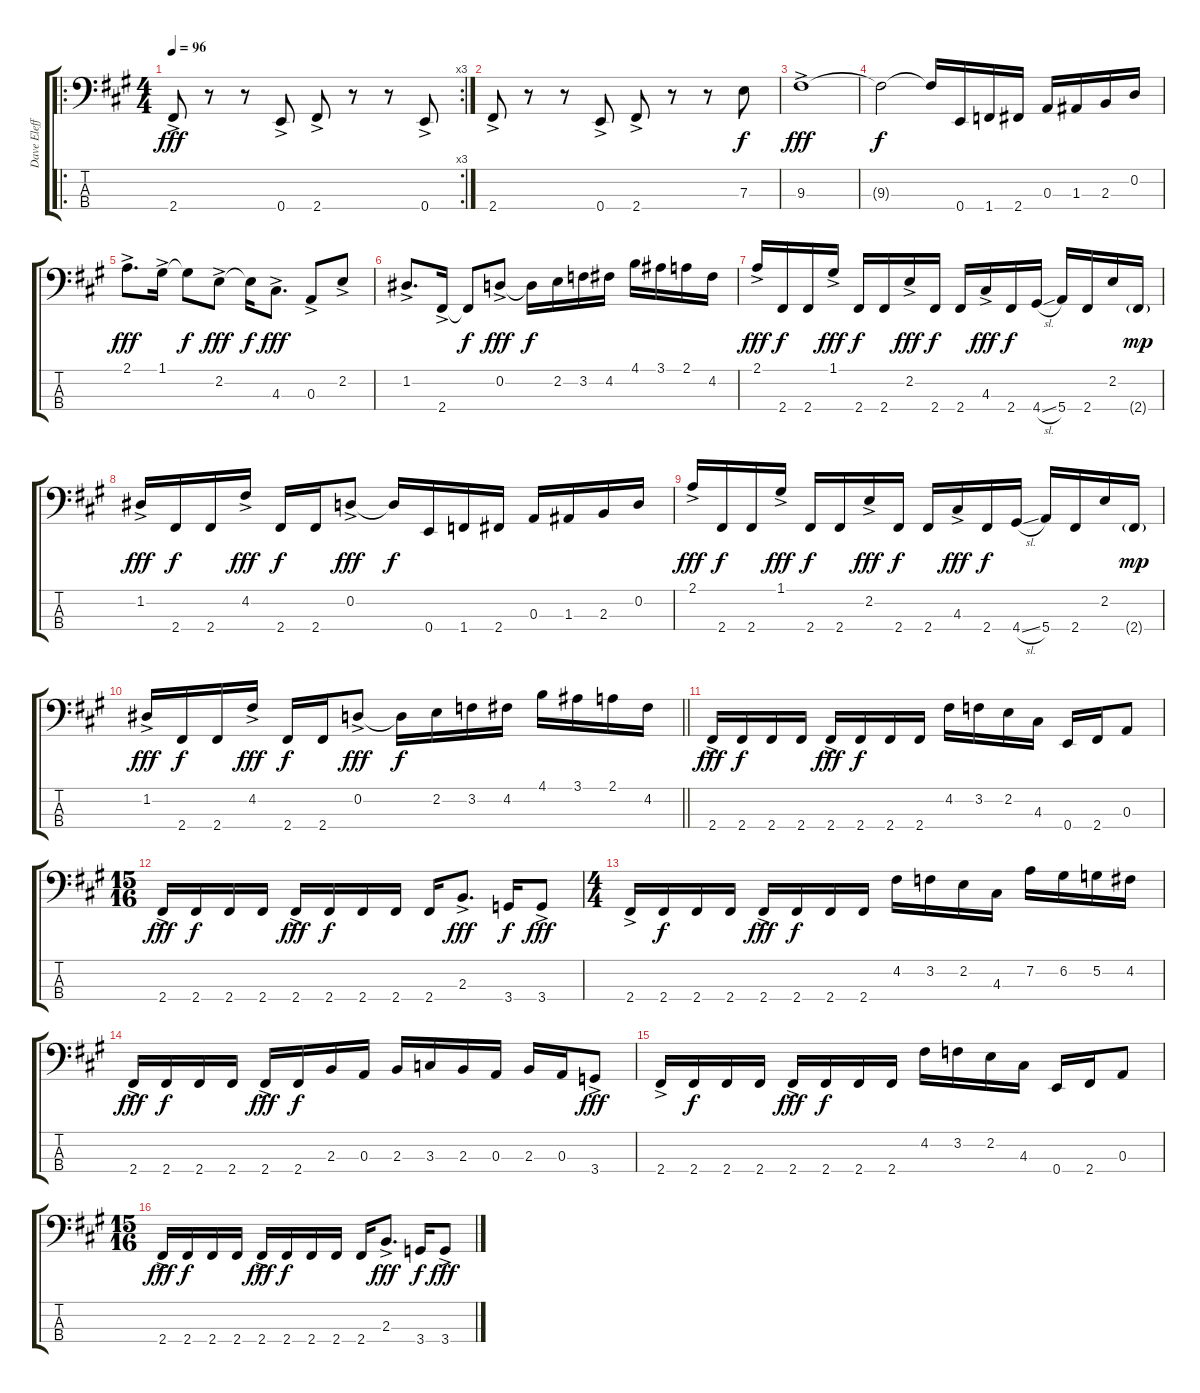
\track ("Dave Eleffson" "Dave Eleff") {instrument electricbassfinger}
\staff {score tabs}
\tuning (G2 D2 A1 E1) {hide}
\ro
\rc 3
\ts (4 4)
\tempo 96
\clef f4
\ks f#minor
2.4{ac}.8{dy fff instrument electricbassfinger} r.8 r.8 0.4{ac}.8 2.4{ac}.8 r.8 r.8 0.4{ac}.8 |
2.4{ac}.8 r.8 r.8 0.4{ac}.8 2.4{ac}.8 r.8 r.8 7.3.8{dy f} |
9.3{ac}.1{dy fff} |
9.3{t}.2{dy f} 9.3{t}.16 0.4.16 1.4.16 2.4.16 0.3.16 1.3.16 2.3.16 0.2.16 |
2.1{ac}.8{d dy fff} 1.1{ac}.16 1.1{t}.8{dy f} 2.2{ac}.8{dy fff} 2.2{t}.16{dy f} 4.3{ac}.8{d dy fff} 0.3{ac}.8 2.2{ac}.8 |
1.2{ac}.8{d} 2.4{ac}.16 2.4{t}.8{dy f} 0.2{ac}.8{dy fff} 0.2{t}.16{dy f} 2.2.16 3.2.16 4.2.16 4.1.16 3.1.16 2.1.16 4.2.16 |
2.1{ac}.16{dy fff} 2.4.16{dy f} 2.4.16 1.1{ac}.16{dy fff} 2.4.16{dy f} 2.4.16 2.2{ac}.16{dy fff} 2.4.16{dy f} 2.4.16 4.3{ac}.16{dy fff} 2.4.16{dy f} 4.4{sl}.16 5.4.16 2.4.16 2.2.16 2.4{g}.16{dy mp} |
1.2{ac}.16{dy fff} 2.4.16{dy f} 2.4.16 4.2{ac}.16{dy fff} 2.4.16{dy f} 2.4.16 0.2{ac}.8{dy fff} 0.2{t}.16{dy f} 0.4.16 1.4.16 2.4.16 0.3.16 1.3.16 2.3.16 0.2.16 |
2.1{ac}.16{dy fff} 2.4.16{dy f} 2.4.16 1.1{ac}.16{dy fff} 2.4.16{dy f} 2.4.16 2.2{ac}.16{dy fff} 2.4.16{dy f} 2.4.16 4.3{ac}.16{dy fff} 2.4.16{dy f} 4.4{sl}.16 5.4.16 2.4.16 2.2.16 2.4{g}.16{dy mp} |
\barLineRight lightlight
1.2{ac}.16{dy fff} 2.4.16{dy f} 2.4.16 4.2{ac}.16{dy fff} 2.4.16{dy f} 2.4.16 0.2{ac}.8{dy fff} 0.2{t}.16{dy f} 2.2.16 3.2.16 4.2.16 4.1.16 3.1.16 2.1.16 4.2.16 |
2.4{ac}.16{dy fff} 2.4.16{dy f} 2.4.16 2.4.16 2.4{ac}.16{dy fff} 2.4.16{dy f} 2.4.16 2.4.16 4.2.16 3.2.16 2.2.16 4.3.16 0.4.16 2.4.16 0.3.8 |
\ts (15 16)
2.4{ac}.16{dy fff} 2.4.16{dy f} 2.4.16 2.4.16 2.4{ac}.16{dy fff} 2.4.16{dy f} 2.4.16 2.4.16 2.4.16 2.3{ac}.8{d dy fff} 3.4.16{dy f} 3.4{ac}.8{dy fff} |
\ts (4 4)
2.4{ac}.16 2.4.16{dy f} 2.4.16 2.4.16 2.4{ac}.16{dy fff} 2.4.16{dy f} 2.4.16 2.4.16 4.2.16 3.2.16 2.2.16 4.3.16 7.2.16 6.2.16 5.2.16 4.2.16 |
2.4{ac}.16{dy fff} 2.4.16{dy f} 2.4.16 2.4.16 2.4{ac}.16{dy fff} 2.4.16{dy f} 2.3.16 0.3.16 2.3.16 3.3.16 2.3.16 0.3.16 2.3.16 0.3.16 3.4{ac}.8{dy fff} |
2.4{ac}.16 2.4.16{dy f} 2.4.16 2.4.16 2.4{ac}.16{dy fff} 2.4.16{dy f} 2.4.16 2.4.16 4.2.16 3.2.16 2.2.16 4.3.16 0.4.16 2.4.16 0.3.8 |
\ts (15 16)
2.4{ac}.16{dy fff} 2.4.16{dy f} 2.4.16 2.4.16 2.4{ac}.16{dy fff} 2.4.16{dy f} 2.4.16 2.4.16 2.4.16 2.3{ac}.8{d dy fff} 3.4.16{dy f} 3.4{ac}.8{dy fff}
